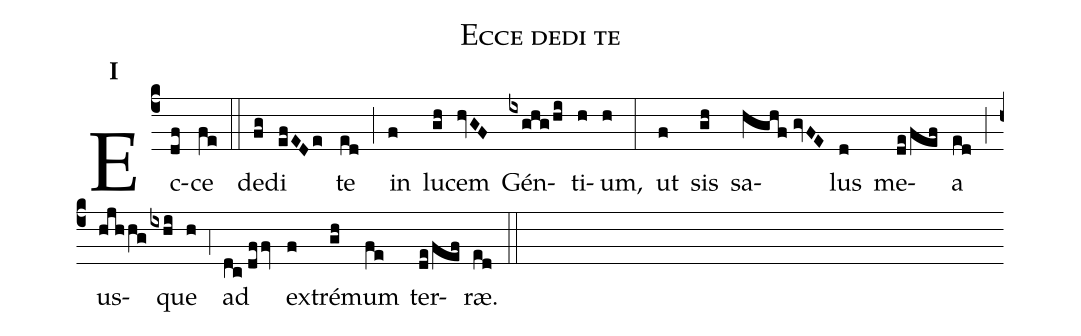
name:Ecce dedi te;
mode:I;
office-part:Communiones;
%%
(c4) Ec(df)ce(fe) (::) de(fg)di(efEDe) te(ed) (;) in(f) lu(gh)cem(hvGF) Gén(ixghg/hi)ti(h)um,(h) (:) ut(f) sis(gh) sa(hghf//gvFE)lus(d) me(de/fef)a(ed) (;) us(hjhhg/ixhi)que(h) (,4) ad(dc//dffv) ex(f)tré(gh)mum(fe) ter(de/fef)ræ.(ed) (::)
